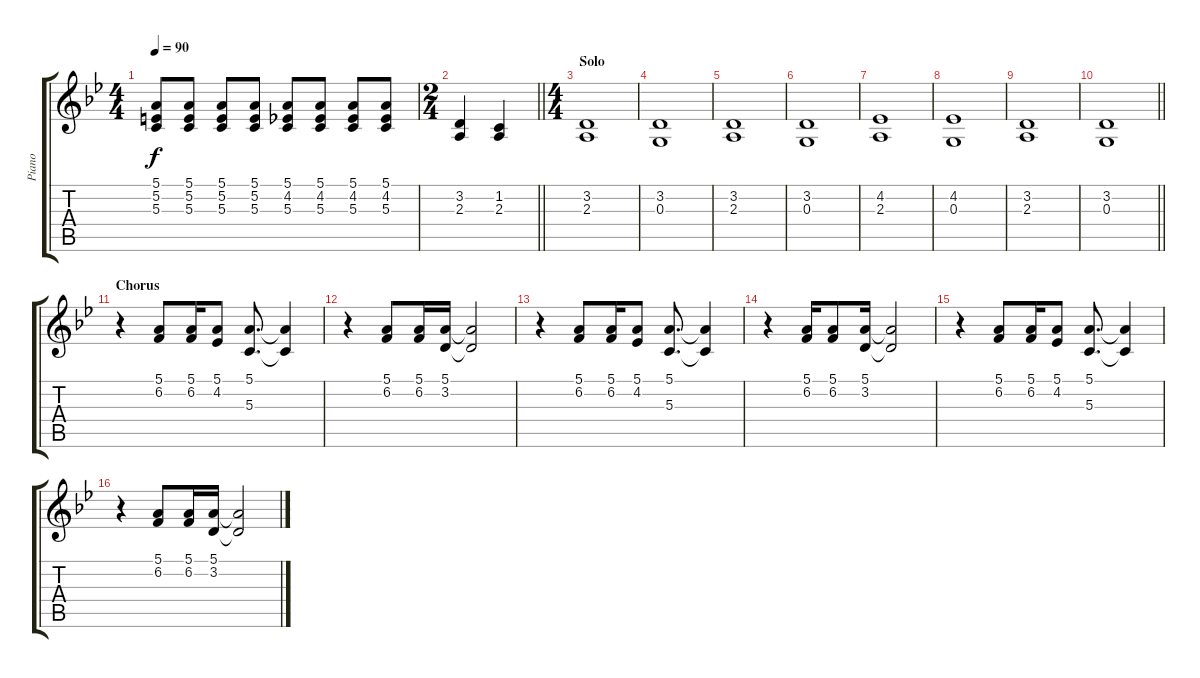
\track ("Piano" "Piano") {instrument acousticgrandpiano}
\staff {score tabs}
\tuning (E4 B3 G3 D3 A2 E2) {hide}
\ts (4 4)
\tempo 90
\clef g2
\ks bb
(5.1 5.2 5.3).8{dy f} (5.1 5.2 5.3).8 (5.1 5.2 5.3).8 (5.1 5.2 5.3).8 (5.1 4.2 5.3).8 (5.1 4.2 5.3).8 (5.1 4.2 5.3).8 (5.1 4.2 5.3).8 |
\ts (2 4)
\barLineRight lightlight
(3.2 2.3).4 (1.2 2.3).4 |
\ts (4 4)
\section ("" "Solo")
(3.2 2.3).1 |
(3.2 0.3).1 |
(3.2 2.3).1 |
(3.2 0.3).1 |
(4.2 2.3).1 |
(4.2 0.3).1 |
(3.2 2.3).1 |
\barLineRight lightlight
(3.2 0.3).1 |
\section ("" "Chorus")
r.4 (5.1 6.2).8 (5.1 6.2).16 (5.1 4.2).8 (5.1 5.3).8{d} (5.1{t} 5.3{t}).4 |
r.4 (5.1 6.2).8 (5.1 6.2).16 (5.1 3.2).16 (5.1{t} 3.2{t}).2 |
r.4 (5.1 6.2).8 (5.1 6.2).16 (5.1 4.2).8 (5.1 5.3).8{d} (5.1{t} 5.3{t}).4 |
r.4 (5.1 6.2).16 (5.1 6.2).8 (5.1 3.2).16 (5.1{t} 3.2{t}).2 |
r.4 (5.1 6.2).8 (5.1 6.2).16 (5.1 4.2).8 (5.1 5.3).8{d} (5.1{t} 5.3{t}).4 |
r.4 (5.1 6.2).8 (5.1 6.2).16 (5.1 3.2).16 (5.1{t} 3.2{t}).2
